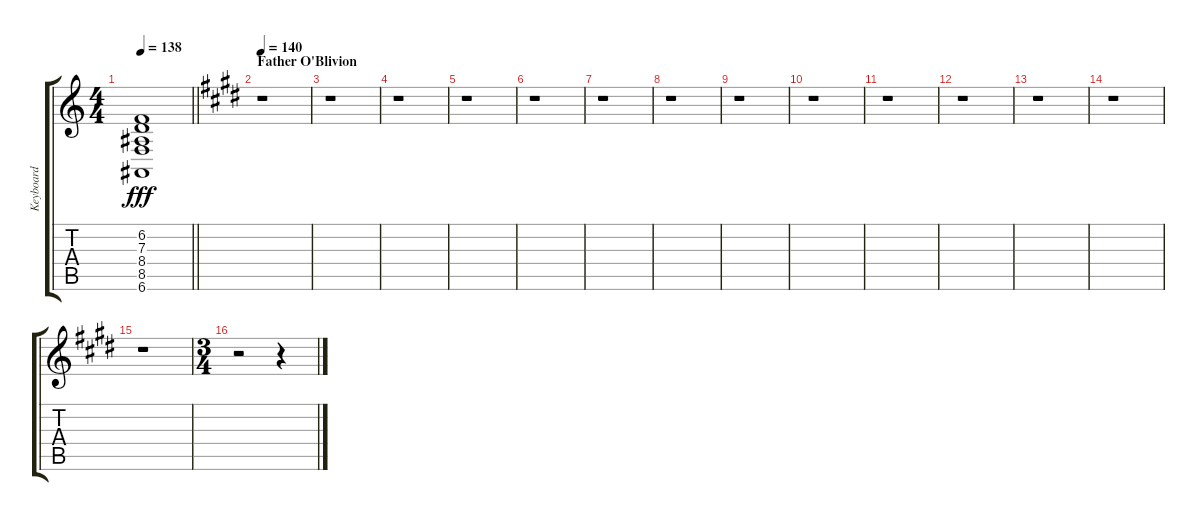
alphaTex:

\track ("Keyboard" "Keyboard") {instrument clavinet}
\staff {score tabs}
\tuning (E4 B3 G3 D3 A2 E2) {hide}
\ts (4 4)
\tempo 138
\clef g2
\barLineRight lightlight
\ks c
(6.2 7.3 8.4 8.5 6.6).1{dy fff} |
\section ("" "Father O'Blivion")
\tempo 140
\ks e
r.1 |
r.1 |
r.1 |
r.1 |
r.1 |
r.1 |
r.1 |
r.1 |
r.1 |
r.1 |
r.1 |
r.1 |
r.1 |
r.1 |
\ts (3 4)
r.2 r.4
